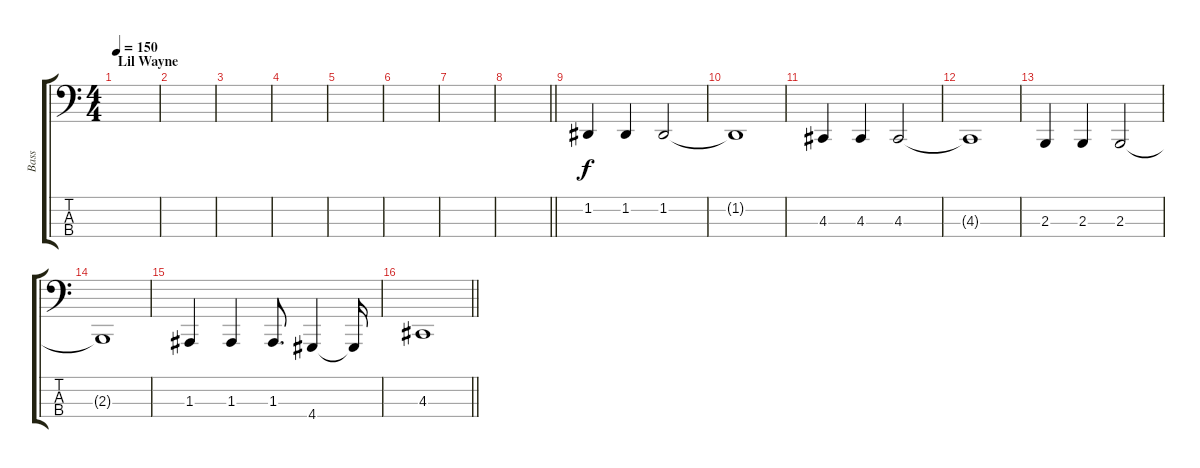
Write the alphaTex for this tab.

\track ("Bass" "Bass") {instrument lead8bassandlead}
\staff {score tabs}
\tuning (G2 D2 A1 E1) {hide}
\ts (4 4)
\section ("" "Lil Wayne")
\tempo 150
\clef f4
\ks c
|
|
|
|
|
|
|
\barLineRight lightlight
|
1.2.4 1.2.4 1.2.2 |
1.2{t}.1 |
4.3.4 4.3.4 4.3.2 |
4.3{t}.1 |
2.3.4 2.3.4 2.3.2 |
2.3{t}.1 |
1.3.4 1.3.4 1.3.8{d} 4.4.4 4.4{t}.16 |
\barLineRight lightlight
4.3.1
